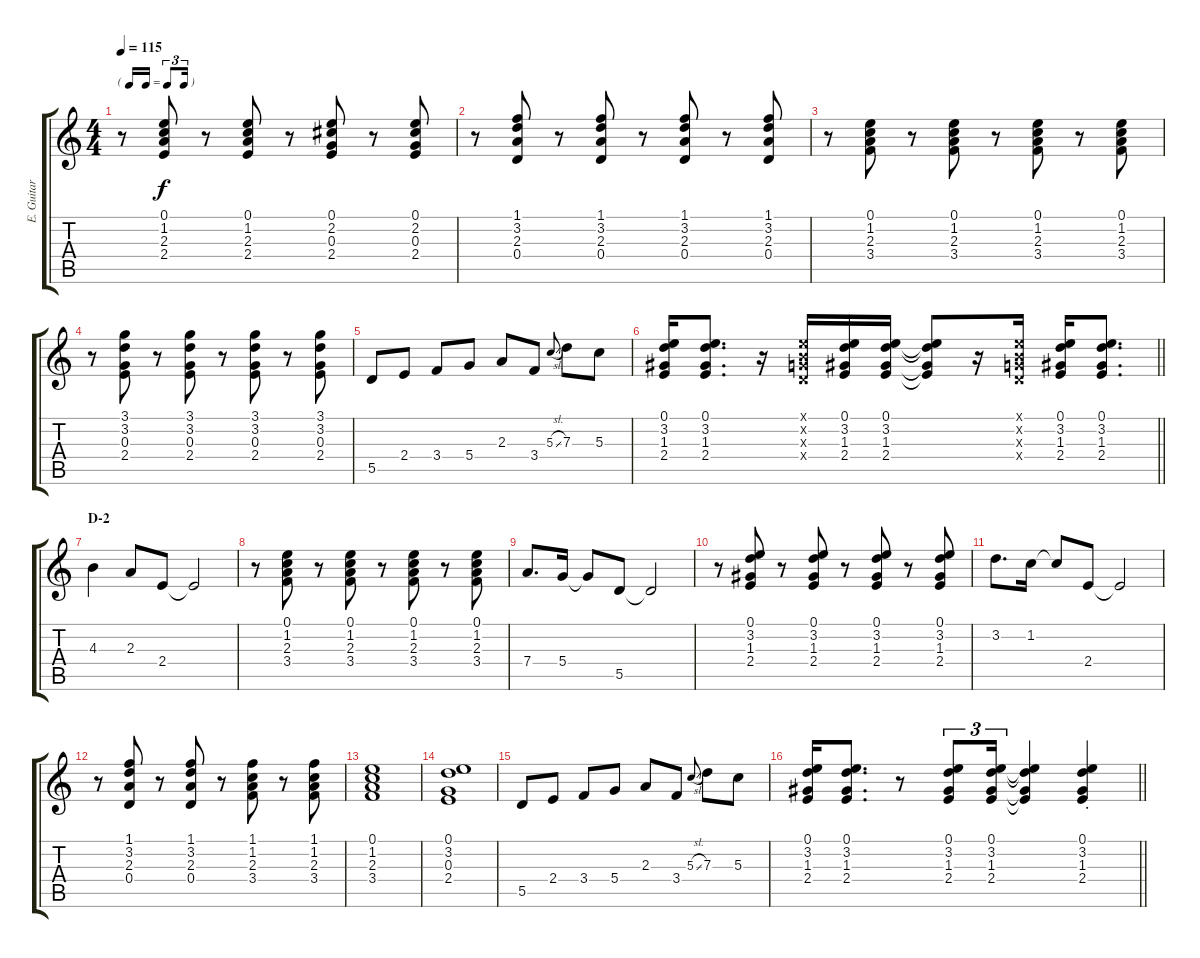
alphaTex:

\track ("E. Guitar II" "E. Guitar ") {instrument electricguitarjazz}
\staff {score tabs}
\tuning (E4 B3 G3 D3 A2 E2) {hide}
\ts (4 4)
\tf triplet16th
\tempo 115
\clef g2
\ks c
r.8{dy f} (0.1 1.2 2.3 2.4).8 r.8 (0.1 1.2 2.3 2.4).8 r.8 (0.1 2.2 0.3 2.4).8 r.8 (0.1 2.2 0.3 2.4).8 |
r.8 (1.1 3.2 2.3 0.4).8 r.8 (1.1 3.2 2.3 0.4).8 r.8 (1.1 3.2 2.3 0.4).8 r.8 (1.1 3.2 2.3 0.4).8 |
r.8 (0.1 1.2 2.3 3.4).8 r.8 (0.1 1.2 2.3 3.4).8 r.8 (0.1 1.2 2.3 3.4).8 r.8 (0.1 1.2 2.3 3.4).8 |
r.8 (3.1 3.2 0.3 2.4).8 r.8 (3.1 3.2 0.3 2.4).8 r.8 (3.1 3.2 0.3 2.4).8 r.8 (3.1 3.2 0.3 2.4).8 |
5.5.8 2.4.8 3.4.8 5.4.8 2.3.8 3.4.8 5.3{sl}.8{gr onbeat} 7.3.8 5.3.8 |
\barLineRight lightlight
(0.1 3.2 1.3 2.4).16 (0.1 3.2 1.3 2.4).8{d} r.16 (0.1{x} 0.2{x} 0.3{x} 0.4{x}).16 (0.1 3.2 1.3 2.4).16 (0.1 3.2 1.3 2.4).16 (0.1{t} 3.2{t} 1.3{t} 2.4{t}).8 r.16 (0.1{x} 0.2{x} 0.3{x} 0.4{x}).16 (0.1 3.2 1.3 2.4).16 (0.1 3.2 1.3 2.4).8{d} |
\section ("" "D-2")
4.3.4 2.3.8 2.4.8 2.4{t}.2 |
r.8 (0.1 1.2 2.3 3.4).8 r.8 (0.1 1.2 2.3 3.4).8 r.8 (0.1 1.2 2.3 3.4).8 r.8 (0.1 1.2 2.3 3.4).8 |
7.4.8{d} 5.4.16 5.4{t}.8 5.5.8 5.5{t}.2 |
r.8 (0.1 3.2 1.3 2.4).8 r.8 (0.1 3.2 1.3 2.4).8 r.8 (0.1 3.2 1.3 2.4).8 r.8 (0.1 3.2 1.3 2.4).8 |
3.2.8{d} 1.2.16 1.2{t}.8 2.4.8 2.4{t}.2 |
r.8 (1.1 3.2 2.3 0.4).8 r.8 (1.1 3.2 2.3 0.4).8 r.8 (1.1 1.2 2.3 3.4).8 r.8 (1.1 1.2 2.3 3.4).8 |
(0.1 1.2 2.3 3.4).1 |
(0.1 3.2 0.3 2.4).1 |
5.5.8 2.4.8 3.4.8 5.4.8 2.3.8 3.4.8 5.3{sl}.8{gr onbeat} 7.3.8 5.3.8 |
\barLineRight lightlight
(0.1 3.2 1.3 2.4).16 (0.1 3.2 1.3 2.4).8{d} r.8 (0.1 3.2 1.3 2.4).8{tu (3 2)} (0.1 3.2 1.3 2.4).16{tu (3 2)} (0.1{t} 3.2{t} 1.3{t} 2.4{t}).4 (0.1{st} 3.2{st} 1.3{st} 2.4{st}).4
